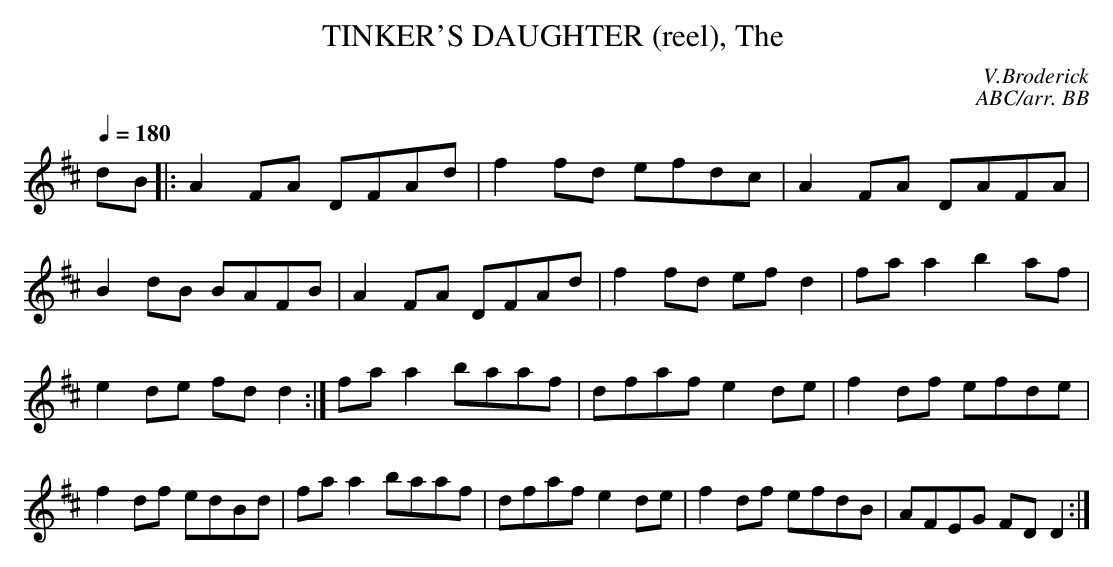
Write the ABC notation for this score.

X:1
T:TINKER'S DAUGHTER (reel), The \
C:V.Broderick\
C:ABC/arr. BB\
M:4/4\
L:1/8\
Q:1/4=180\
K:D\
dB|: A2FA DFAd|f2fd efdc|A2FA DAFA|B2dB BAFB|\
A2FA DFAd|f2fd efd2|faa2 b2af|e2de fdd2:|\
faa2 baaf|dfaf e2de|f2df efde|f2df edBd|\
faa2 baaf|dfaf e2de|f2df efdB|AFEG FDD2:|\
\
\
